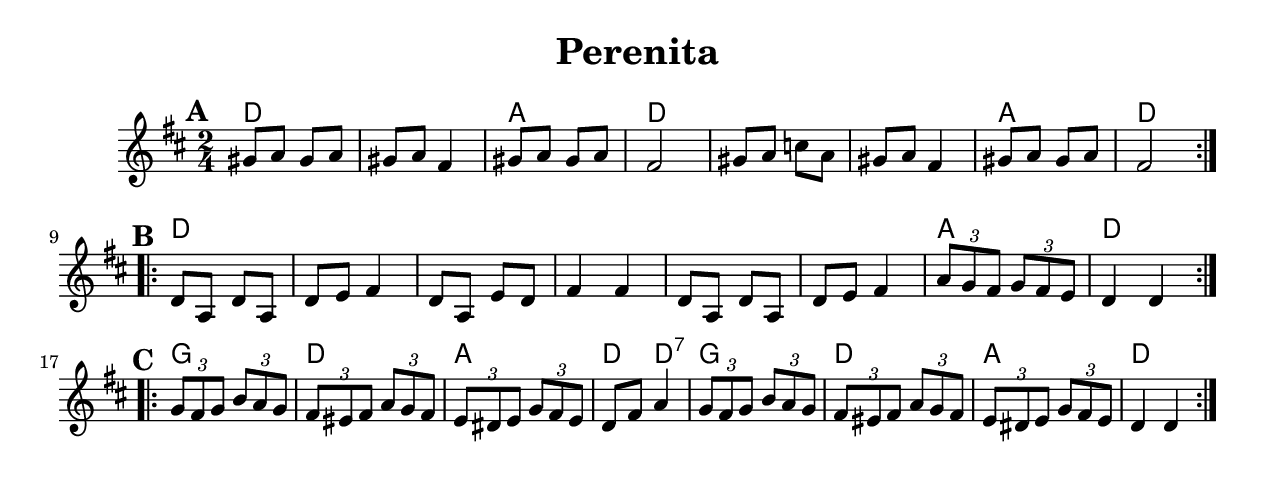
\version "2.18.0"
\include "english.ly"
\paper{
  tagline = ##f
  print-all-headers = ##t
  #(set-paper-size "letter")
}
date = #(strftime "%d-%m-%Y" (localtime (current-time)))

%\markup{ \italic{ " Updated " \date  }  }

%\markup{ Got something to say? }

global = {
  \clef treble
  \key d \major
  \time 2/4
  \set Score.markFormatter = #format-mark-box-alphabet
}

%#################################### Melody ########################
melody = \relative c'' {
  \global
  %\partial 16*3 a16 d f   %lead in notes

  \repeat volta 2{
    \mark \default
    gs8 a gs a
    gs8 a fs4
    gs8 a gs a
    fs2

    gs8 a c a
    gs a fs4
    gs8 a gs a
    fs2|

  }
  %\alternative { { }{ } }

  \repeat volta 2{
    \mark \default
    d8 a d a
    d8 e fs4
    d8 a e' d
    fs4 fs

    d8 a d a
    d8 e fs4
    \tuplet 3/2{a8 g fs} \tuplet 3/2{g fs e}
    d4 d \break|
  }
  % \alternative { { }{ } }
  \repeat volta 2{
    \mark \default
    \tuplet 3/2{g8 fs g} \tuplet 3/2{b a g}
    \tuplet 3/2{fs es fs} \tuplet 3/2{a g fs}
    \tuplet 3/2{e ds e} \tuplet 3/2{g fs e}
    d8 fs a4
    \tuplet 3/2{g8 fs g} \tuplet 3/2{b a g}
    \tuplet 3/2{fs es fs} \tuplet 3/2{a g fs}
    \tuplet 3/2{e ds e} \tuplet 3/2{g fs e}
    d4 d


  }

}
%################################# Lyrics #####################
%\addlyrics{  }
%################################# Chords #######################
harmonies = \chordmode {
  d2*2
  %r2
  a2
  d2*3
  %r2*2
  a2
  d2
  %B
  d2*6
  %r2*5
  a2
  d2
  %C
  g2
  d2
  a2
  d4
  d4:7
  g2
  d2
  a2
  d2
}

\score {
  <<
    \new ChordNames {
      \set chordChanges = ##t
      \harmonies
    }
    \new Staff
    \melody
  >>
  \header{
    title= "Perenita"
    subtitle=""
    composer= ""
    instrument =""
    arranger= ""
  }
  \layout{indent = 1.0\cm}
  \midi {
    \tempo 4 = 120

    % \midi { }
  }
}
%{
% more verses:
\markup{}
\markup {
  \fill-line {
    \hspace #0.1 % distance from left margin
    \column {
      \line { "1."
	\column {
	  ""
	}
      }
      \hspace #0.2 % vertical distance between verses
      \line { "2."
	\column {
	 ""
	}
      }
    }
    \hspace #0.1  % horiz. distance between columns
    \column {
      \line { "3."
	\column {
	  ""
	}
      }
      \hspace #0.2 % distance between verses
      \line { "4."
	\column {
	 ""
	}
      }
    }
    \hspace #0.1 % distance to right margin
  }
}

%}
